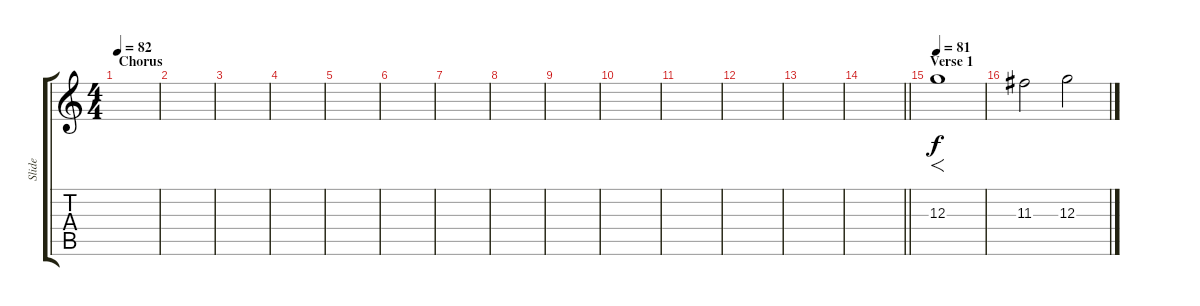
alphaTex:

\track ("Slide" "Slide") {instrument overdrivenguitar}
\staff {score tabs}
\tuning (E4 B3 G3 D3 A2 E2) {hide}
\ts (4 4)
\section ("" "Chorus")
\tempo 82
\clef g2
\ks c
|
|
|
|
|
|
|
|
|
|
|
|
|
\barLineRight lightlight
|
\section ("" "Verse 1 ")
\tempo 81
12.3.1{f} |
11.3.2 12.3.2
